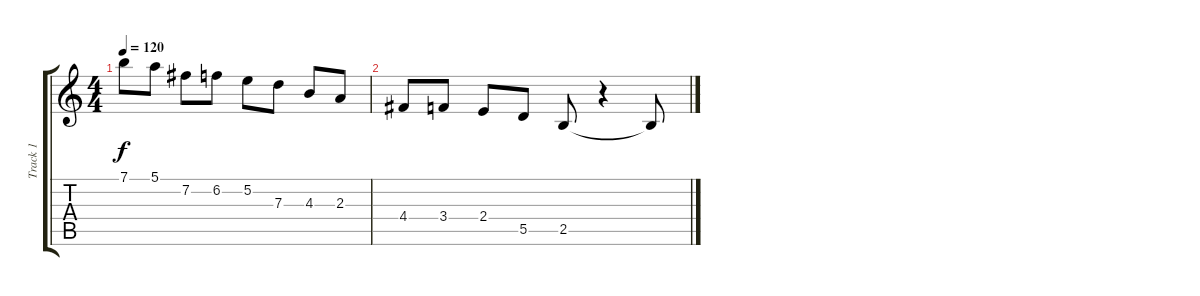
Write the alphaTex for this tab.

\track ("Track 1" "Track 1") {instrument acousticguitarsteel}
\staff {score tabs}
\tuning (E4 B3 G3 D3 A2 E2) {hide}
\ts (4 4)
\tempo 120
\clef g2
\ks c
7.1.8{dy f instrument acousticguitarsteel} 5.1.8 7.2.8 6.2.8 5.2.8 7.3.8 4.3.8 2.3.8 |
4.4.8 3.4.8 2.4.8 5.5.8 2.5.8 r.4 2.5{t}.8
